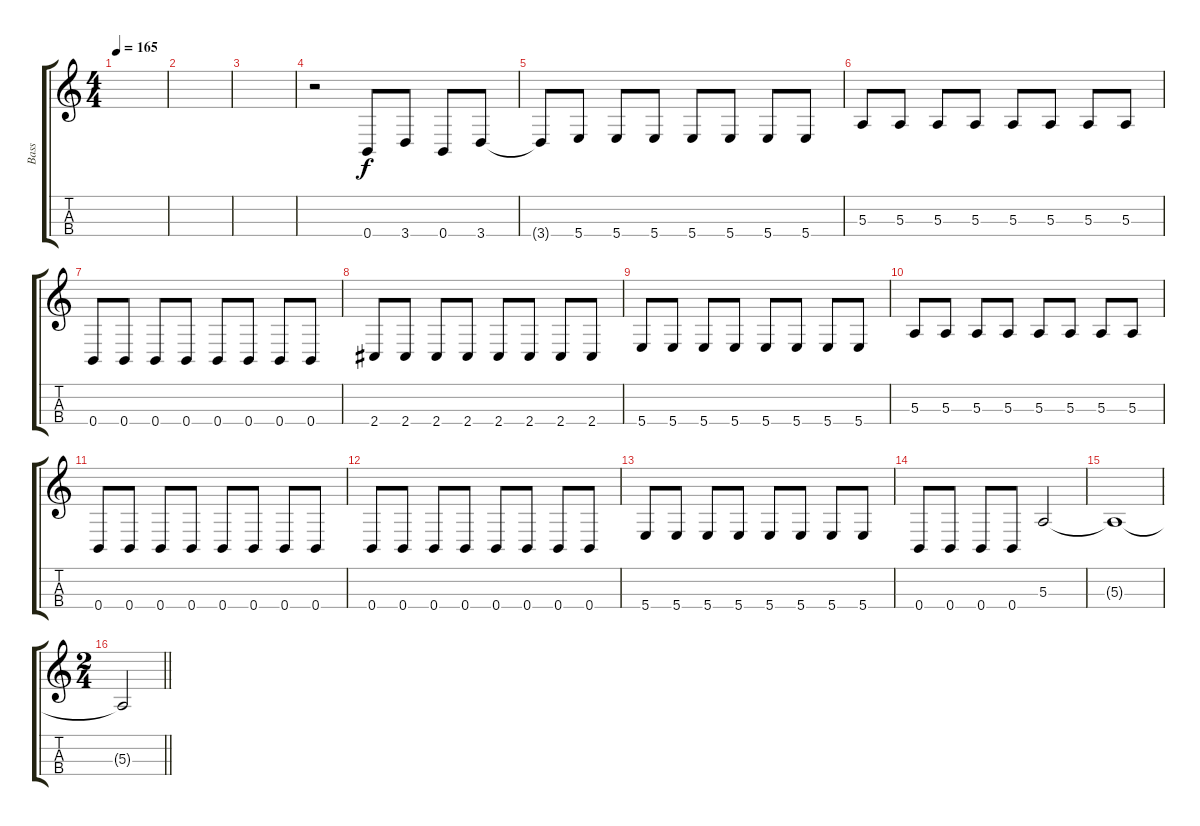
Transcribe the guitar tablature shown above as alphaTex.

\track ("Bass" "Bass") {instrument electricbassfinger}
\staff {score tabs}
\tuning (D3 A2 E2 B1) {hide}
\ts (4 4)
\tempo 165
\clef g2
\ks c
|
|
|
r.2 0.4.8 3.4.8 0.4.8 3.4.8 |
3.4{t}.8 5.4.8 5.4.8 5.4.8 5.4.8 5.4.8 5.4.8 5.4.8 |
5.3.8 5.3.8 5.3.8 5.3.8 5.3.8 5.3.8 5.3.8 5.3.8 |
0.4.8 0.4.8 0.4.8 0.4.8 0.4.8 0.4.8 0.4.8 0.4.8 |
2.4.8 2.4.8 2.4.8 2.4.8 2.4.8 2.4.8 2.4.8 2.4.8 |
5.4.8 5.4.8 5.4.8 5.4.8 5.4.8 5.4.8 5.4.8 5.4.8 |
5.3.8 5.3.8 5.3.8 5.3.8 5.3.8 5.3.8 5.3.8 5.3.8 |
0.4.8 0.4.8 0.4.8 0.4.8 0.4.8 0.4.8 0.4.8 0.4.8 |
0.4.8 0.4.8 0.4.8 0.4.8 0.4.8 0.4.8 0.4.8 0.4.8 |
5.4.8 5.4.8 5.4.8 5.4.8 5.4.8 5.4.8 5.4.8 5.4.8 |
0.4.8 0.4.8 0.4.8 0.4.8 5.3.2 |
5.3{t}.1 |
\ts (2 4)
\barLineRight lightlight
5.3{t}.2
